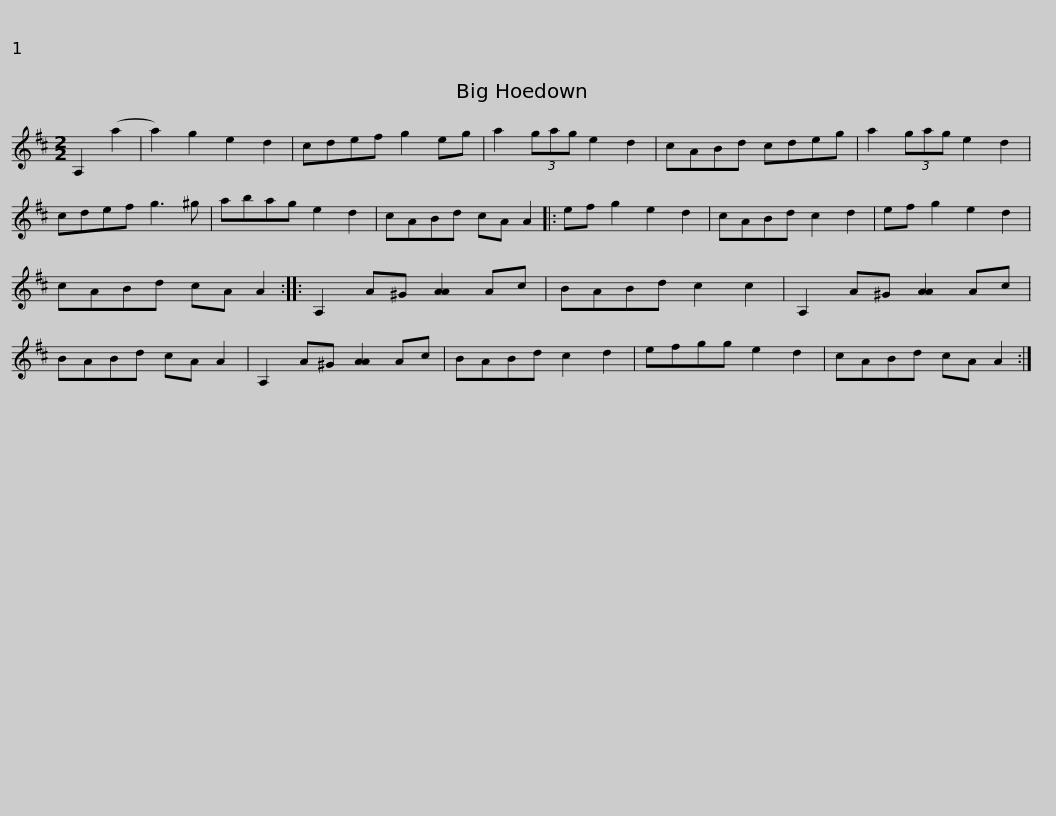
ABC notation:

X:1
L:1/8
M:2/2
I:linebreak $
K:D
V:1 treble
V:1
 A,2 (a2 | a2) g2 e2 d2 | cdef g2 eg | a2 (3gag e2 d2 | cABd cdeg | %5
 a2 (3gag e2 d2 | cdef g3 ^g |$ abag e2 d2 | cABd cA A2 |: ef g2 e2 d2 | %10
 cABd c2 d2 | ef g2 e2 d2 | cABd cA A2 ::$ A,2 A^G [AA]2 Ac | BABd c2 c2 | %15
 A,2 A^G [AA]2 Ac | BABd cA A2 | A,2 A^G [AA]2 Ac | BABd c2 d2 |$ efgg e2 d2 | %20
 cABd cA A2 :| %21
